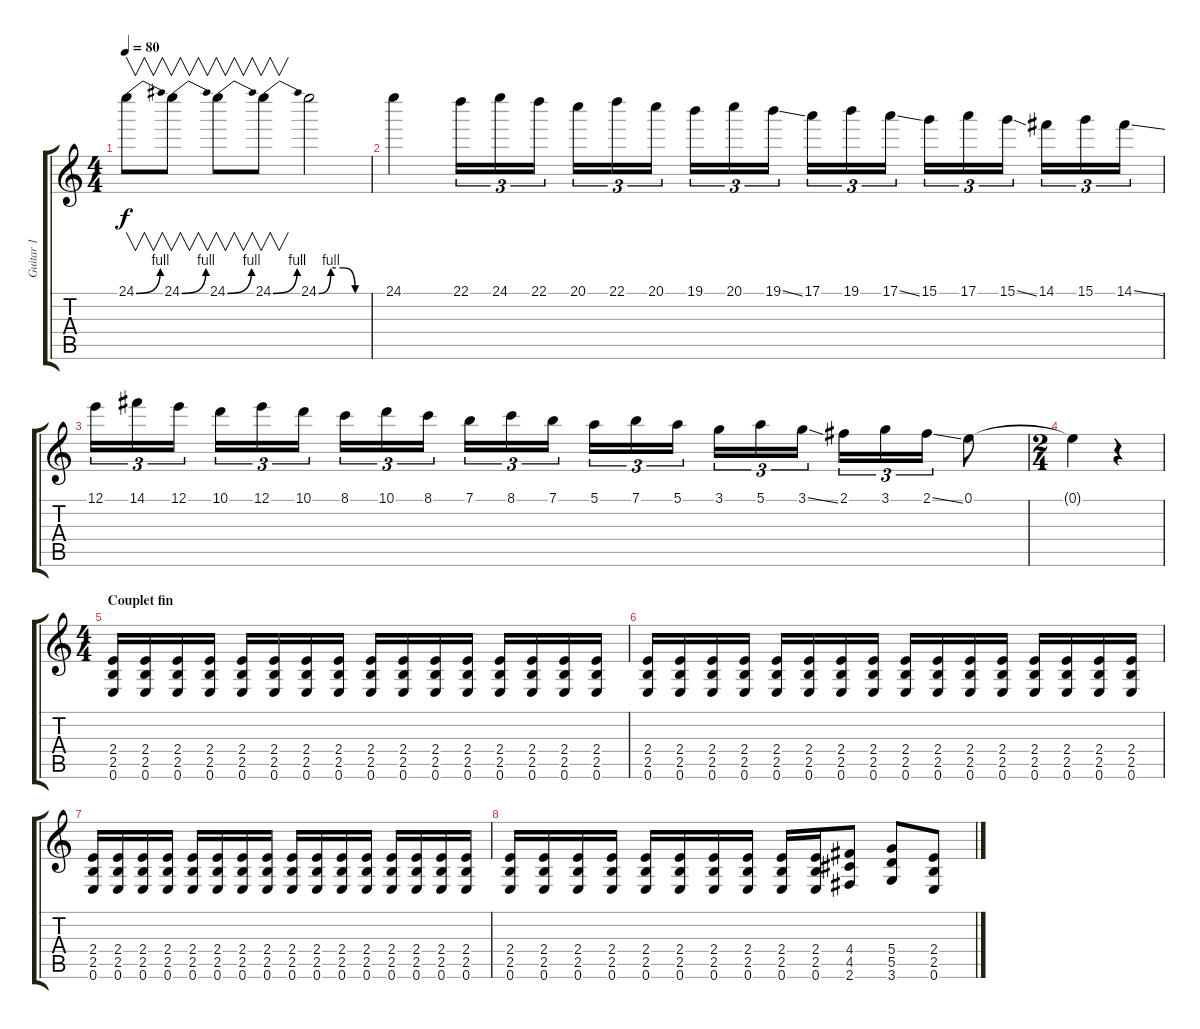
\track ("Guitar 1" "Guitar 1") {instrument distortionguitar}
\staff {score tabs}
\tuning (E4 B3 G3 D3 A2 E2) {hide}
\ts (4 4)
\tempo 80
\clef g2
\ks c
24.1{be (bend 0 0 60 4)}.8{v dy f} 24.1{be (bend 0 0 60 4)}.8{v} 24.1{be (bend 0 0 60 4)}.8{v} 24.1{be (bend 0 0 60 4)}.8{v} 24.1{be (custom 0 0 15 4 30 4 45 0 60 0)}.2 |
24.1.4 22.1.16{tu (3 2)} 24.1.16{tu (3 2)} 22.1.16{tu (3 2)} 20.1.16{tu (3 2)} 22.1.16{tu (3 2)} 20.1.16{tu (3 2)} 19.1.16{tu (3 2)} 20.1.16{tu (3 2)} 19.1{ss}.16{tu (3 2)} 17.1.16{tu (3 2)} 19.1.16{tu (3 2)} 17.1{ss}.16{tu (3 2)} 15.1.16{tu (3 2)} 17.1.16{tu (3 2)} 15.1{ss}.16{tu (3 2)} 14.1.16{tu (3 2)} 15.1.16{tu (3 2)} 14.1{ss}.16{tu (3 2)} |
12.1.16{tu (3 2)} 14.1.16{tu (3 2)} 12.1.16{tu (3 2)} 10.1.16{tu (3 2)} 12.1.16{tu (3 2)} 10.1.16{tu (3 2)} 8.1.16{tu (3 2)} 10.1.16{tu (3 2)} 8.1.16{tu (3 2)} 7.1.16{tu (3 2)} 8.1.16{tu (3 2)} 7.1.16{tu (3 2)} 5.1.16{tu (3 2)} 7.1.16{tu (3 2)} 5.1.16{tu (3 2)} 3.1.16{tu (3 2)} 5.1.16{tu (3 2)} 3.1{ss}.16{tu (3 2)} 2.1.16{tu (3 2)} 3.1.16{tu (3 2)} 2.1{ss}.16{tu (3 2)} 0.1.8 |
\ts (2 4)
0.1{t}.4 r.4 |
\ts (4 4)
\section ("" "Couplet fin")
(2.4 2.5 0.6).16{volume 9} (2.4 2.5 0.6).16 (2.4 2.5 0.6).16 (2.4 2.5 0.6).16 (2.4 2.5 0.6).16 (2.4 2.5 0.6).16 (2.4 2.5 0.6).16 (2.4 2.5 0.6).16 (2.4 2.5 0.6).16 (2.4 2.5 0.6).16 (2.4 2.5 0.6).16 (2.4 2.5 0.6).16 (2.4 2.5 0.6).16 (2.4 2.5 0.6).16 (2.4 2.5 0.6).16 (2.4 2.5 0.6).16 |
(2.4 2.5 0.6).16 (2.4 2.5 0.6).16 (2.4 2.5 0.6).16 (2.4 2.5 0.6).16 (2.4 2.5 0.6).16 (2.4 2.5 0.6).16 (2.4 2.5 0.6).16 (2.4 2.5 0.6).16 (2.4 2.5 0.6).16 (2.4 2.5 0.6).16 (2.4 2.5 0.6).16 (2.4 2.5 0.6).16 (2.4 2.5 0.6).16 (2.4 2.5 0.6).16 (2.4 2.5 0.6).16 (2.4 2.5 0.6).16 |
(2.4 2.5 0.6).16 (2.4 2.5 0.6).16 (2.4 2.5 0.6).16 (2.4 2.5 0.6).16 (2.4 2.5 0.6).16 (2.4 2.5 0.6).16 (2.4 2.5 0.6).16 (2.4 2.5 0.6).16 (2.4 2.5 0.6).16 (2.4 2.5 0.6).16 (2.4 2.5 0.6).16 (2.4 2.5 0.6).16 (2.4 2.5 0.6).16 (2.4 2.5 0.6).16 (2.4 2.5 0.6).16 (2.4 2.5 0.6).16 |
(2.4 2.5 0.6).16 (2.4 2.5 0.6).16 (2.4 2.5 0.6).16 (2.4 2.5 0.6).16 (2.4 2.5 0.6).16 (2.4 2.5 0.6).16 (2.4 2.5 0.6).16 (2.4 2.5 0.6).16 (2.4 2.5 0.6).16 (2.4 2.5 0.6).16 (4.4 4.5 2.6).8 (5.4 5.5 3.6).8 (2.4 2.5 0.6).8
